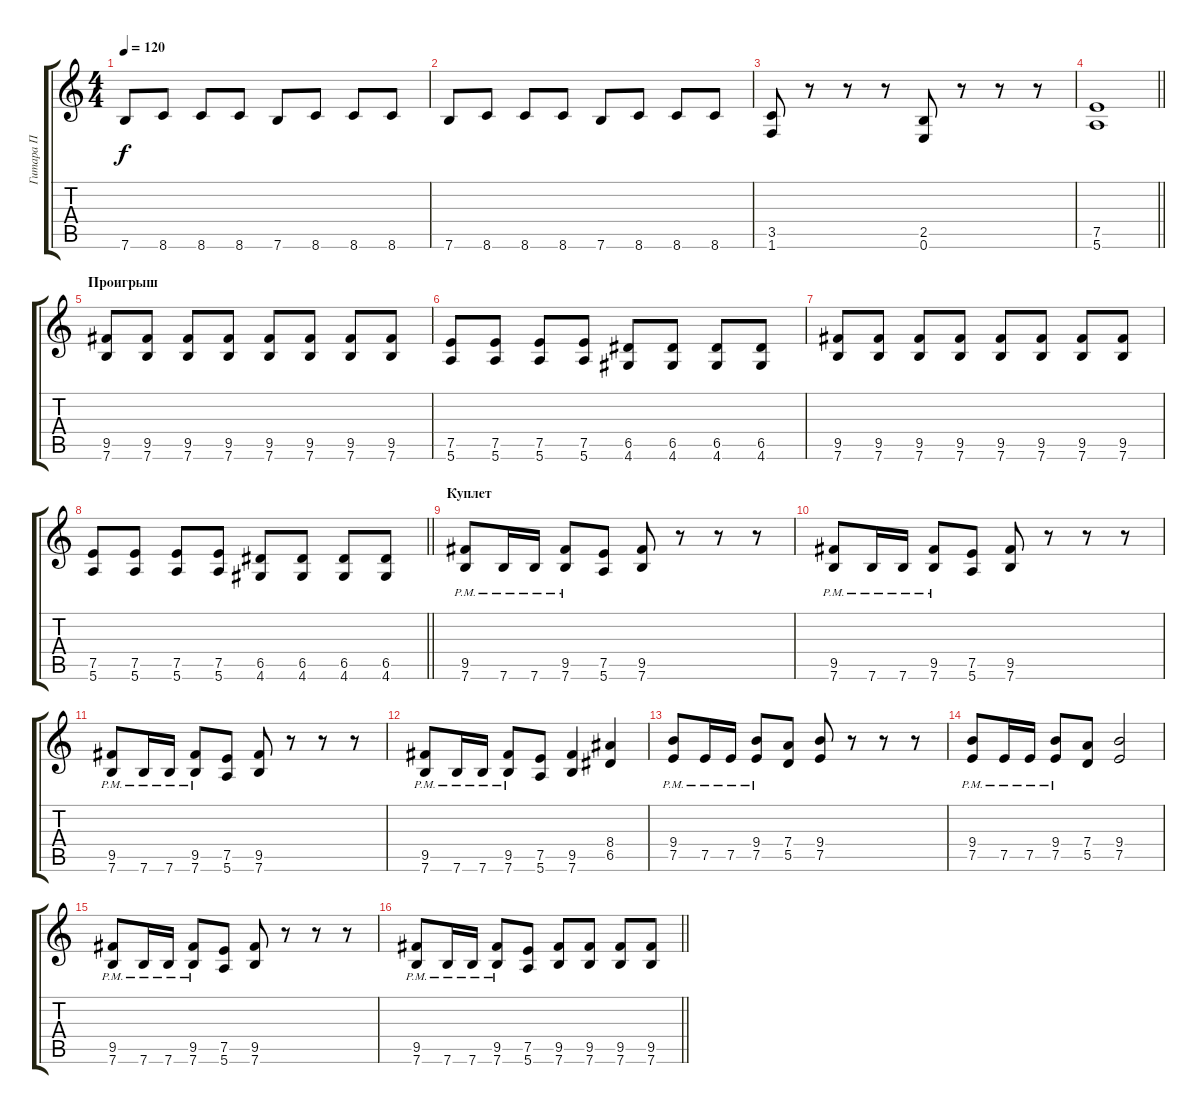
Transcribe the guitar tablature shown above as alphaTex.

\track ("Гитара П" "Гитара П") {instrument overdrivenguitar}
\staff {score tabs}
\tuning (E4 B3 G3 D3 A2 E2) {hide}
\ts (4 4)
\tempo 120
\clef g2
\ks c
7.6.8{dy f} 8.6.8 8.6.8 8.6.8 7.6.8 8.6.8 8.6.8 8.6.8 |
7.6.8 8.6.8 8.6.8 8.6.8 7.6.8 8.6.8 8.6.8 8.6.8 |
(3.5 1.6).8 r.8 r.8 r.8 (2.5 0.6).8 r.8 r.8 r.8 |
\barLineRight lightlight
(7.5 5.6).1 |
\section ("" "Проигрыш")
(9.5 7.6).8 (9.5 7.6).8 (9.5 7.6).8 (9.5 7.6).8 (9.5 7.6).8 (9.5 7.6).8 (9.5 7.6).8 (9.5 7.6).8 |
(7.5 5.6).8 (7.5 5.6).8 (7.5 5.6).8 (7.5 5.6).8 (6.5 4.6).8 (6.5 4.6).8 (6.5 4.6).8 (6.5 4.6).8 |
(9.5 7.6).8 (9.5 7.6).8 (9.5 7.6).8 (9.5 7.6).8 (9.5 7.6).8 (9.5 7.6).8 (9.5 7.6).8 (9.5 7.6).8 |
\barLineRight lightlight
(7.5 5.6).8 (7.5 5.6).8 (7.5 5.6).8 (7.5 5.6).8 (6.5 4.6).8 (6.5 4.6).8 (6.5 4.6).8 (6.5 4.6).8 |
\section ("" "Куплет")
(9.5{pm} 7.6{pm}).8 7.6{pm}.16 7.6{pm}.16 (9.5{pm} 7.6{pm}).8 (7.5 5.6).8 (9.5 7.6).8 r.8 r.8 r.8 |
(9.5{pm} 7.6{pm}).8 7.6{pm}.16 7.6{pm}.16 (9.5{pm} 7.6{pm}).8 (7.5 5.6).8 (9.5 7.6).8 r.8 r.8 r.8 |
(9.5{pm} 7.6{pm}).8 7.6{pm}.16 7.6{pm}.16 (9.5{pm} 7.6{pm}).8 (7.5 5.6).8 (9.5 7.6).8 r.8 r.8 r.8 |
(9.5{pm} 7.6{pm}).8 7.6{pm}.16 7.6{pm}.16 (9.5{pm} 7.6{pm}).8 (7.5 5.6).8 (9.5 7.6).4 (8.4 6.5).4 |
(9.4{pm} 7.5{pm}).8 7.5{pm}.16 7.5{pm}.16 (9.4{pm} 7.5{pm}).8 (7.4 5.5).8 (9.4 7.5).8 r.8 r.8 r.8 |
(9.4{pm} 7.5{pm}).8 7.5{pm}.16 7.5{pm}.16 (9.4{pm} 7.5{pm}).8 (7.4 5.5).8 (9.4 7.5).2 |
(9.5{pm} 7.6{pm}).8 7.6{pm}.16 7.6{pm}.16 (9.5{pm} 7.6{pm}).8 (7.5 5.6).8 (9.5 7.6).8 r.8 r.8 r.8 |
\barLineRight lightlight
(9.5{pm} 7.6{pm}).8 7.6{pm}.16 7.6{pm}.16 (9.5{pm} 7.6{pm}).8 (7.5 5.6).8 (9.5 7.6).8 (9.5 7.6).8 (9.5 7.6).8 (9.5 7.6).8
